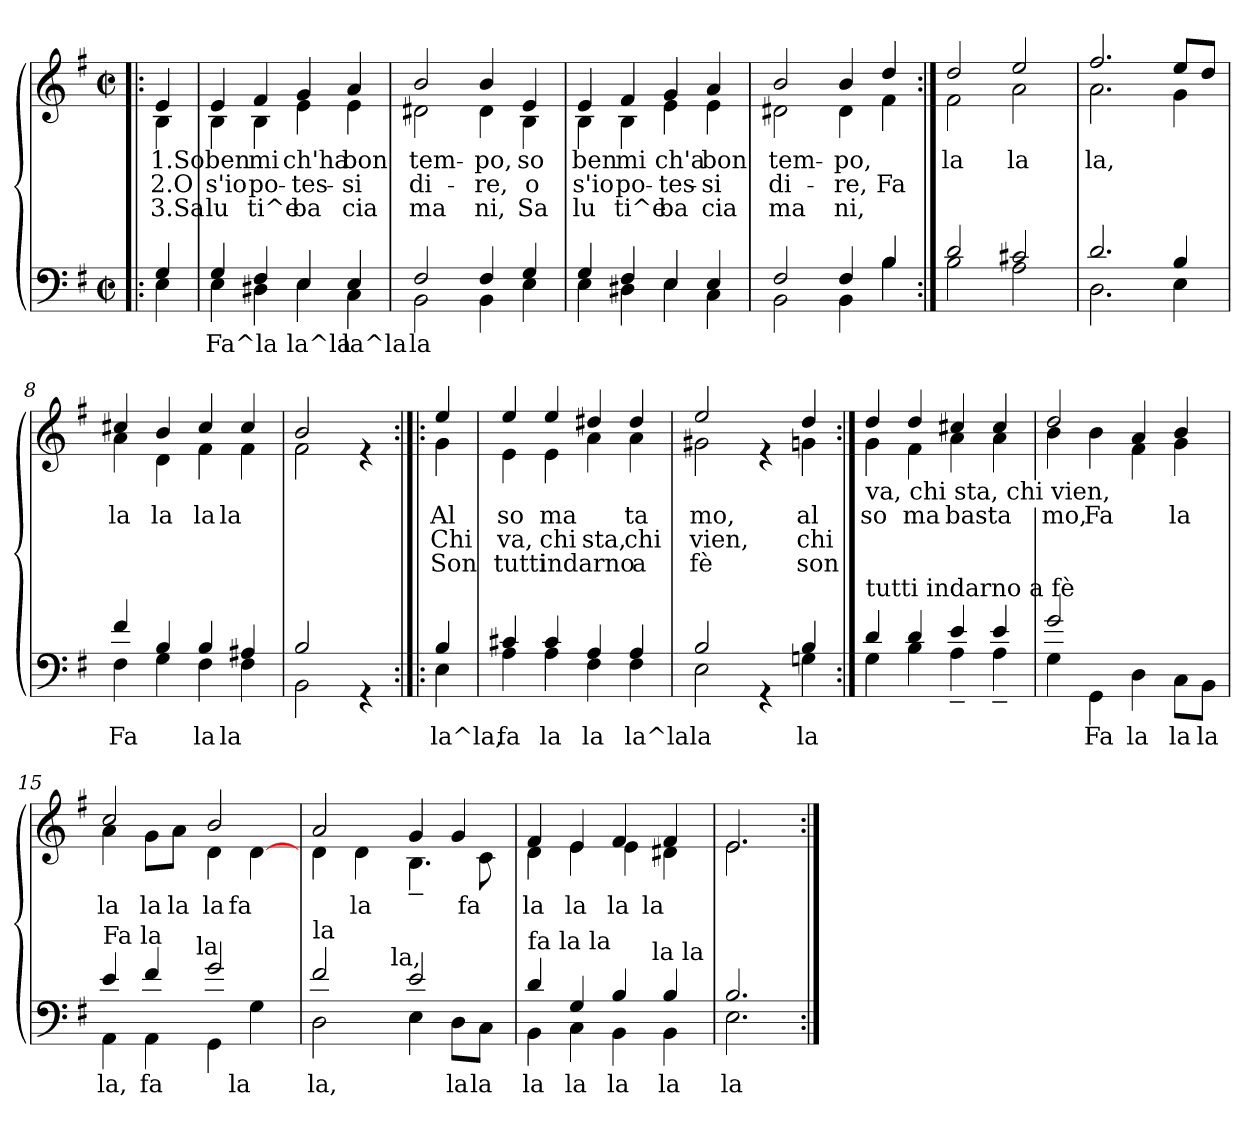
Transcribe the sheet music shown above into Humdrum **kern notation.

**kern	**text	**kern	**text	**text	**text
*part2	*part2	*part1	*part1	*part1	*part1
*staff2	*staff2	*staff1	*staff1	*staff1	*staff1
*clefF4	*	*clefG2	*	*	*
*k[f#]	*	*k[f#]	*	*	*
*G:	*	*G:	*	*	*
*M2/2	*	*M2/2	*	*	*
*met(c|)	*	*met(c|)	*	*	*
=1!|:	=1!|:	=1!|:	=1!|:	=1!|:	=1!|:
*^	*	*^	*	*	*
!	!	!	!	!	!LO:LY:b:rj	!LO:LY:b:rj	!LO:LY:b:rj
4G/	4E\	.	4e/	4B\	1.So	2.O	3.Sa
=2	=2	=2	=2	=2	=2	=2	=2
!	!	!LO:LY:b:rj	!	!	!LO:LY:b:rj	!LO:LY:b:rj	!LO:LY:b:rj
4G/	4E\	Fa^la	4e/	4B\	ben	s'io	lu
!	!	!	!	!	!LO:LY:b:rj	!LO:LY:b:rj	!LO:LY:b:rj
4F#/	4D#X\	.	4f#/	4B\	mi	po-	ti^e
!	!	!LO:LY:b:rj	!	!	!LO:LY:b:rj	!LO:LY:b:rj	!LO:LY:b:rj
4E/	4E\	la^la	4g/	4e\	ch'ha	-tes-	ba
!	!	!LO:LY:b:rj	!	!	!LO:LY:b:rj	!LO:LY:b:rj	!LO:LY:b:rj
4E/	4C\	la^la	4a/	4e\	bon	-si	cia
=3	=3	=3	=3	=3	=3	=3	=3
!	!	!LO:LY:b:rj	!	!	!LO:LY:b:rj	!LO:LY:b:rj	!LO:LY:b:rj
2F#/	2BB\	la	2b/	2d#X\	tem-	di-	ma
!	!	!	!	!	!LO:LY:b:rj	!LO:LY:b:rj	!LO:LY:b:rj
4F#/	4BB\	.	4b/	4d#\	-po,	-re,	ni,
!	!	!	!	!	!LO:LY:b:rj	!LO:LY:b:rj	!LO:LY:b:rj
4G/	4E\	.	4e/	4B\	so	o	Sa
=4	=4	=4	=4	=4	=4	=4	=4
!	!	!	!	!	!LO:LY:b:rj	!LO:LY:b:rj	!LO:LY:b:rj
4G/	4E\	.	4e/	4B\	ben	s'io	lu
!	!	!	!	!	!LO:LY:b:rj	!LO:LY:b:rj	!LO:LY:b:rj
4F#/	4D#X\	.	4f#/	4B\	mi	po-	ti^e
!	!	!	!	!	!LO:LY:b:rj	!LO:LY:b:rj	!LO:LY:b:rj
4E/	4E\	.	4g/	4e\	ch'a	-tes-	ba
!	!	!	!	!	!LO:LY:b:rj	!LO:LY:b:rj	!LO:LY:b:rj
4E/	4C\	.	4e\	4a/	bon	-si	cia
=5	=5	=5	=5	=5	=5	=5	=5
!	!	!	!	!	!LO:LY:b:rj	!LO:LY:b:rj	!LO:LY:b:rj
2F#/	2BB\	.	2b/	2d#X\	tem-	di-	ma
!	!	!	!	!	!LO:LY:b:rj	!LO:LY:b:rj	!LO:LY:b:rj
4F#/	4BB\	.	4b/	4d#\	-po,	-re,	ni,
!	!	!	!	!	!	!LO:LY:b:rj	!
4B/	4B\	.	4dd/	4f#\	.	Fa	.
!!LO:LB:g=z	!!
=6:|!	=6:|!	=6:|!	=6:|!	=6:|!	=6:|!	=6:|!	=6:|!
!	!	!	!	!	!LO:LY:b:rj	!	!
2d/	2B\	.	2dd/	2f#\	la	.	.
!	!	!	!	!	!LO:LY:b:rj	!	!
2c#X/	2A\	.	2ee/	2a\	la	.	.
=7	=7	=7	=7	=7	=7	=7	=7
!	!	!	!	!	!LO:LY:b:rj	!	!
2.d/	2.D\	.	2.ff#/	2.a\	la,	.	.
!	!	!	!	!	!LO:LY:b:rj	!	!
4B/	4E\	.	8ee/L	4g\	.	.	.
.	.	.	8dd/J	.	.	.	.
=8	=8	=8	=8	=8	=8	=8	=8
!	!	!LO:LY:b:rj	!	!	!LO:LY:b:rj	!	!
4f#/	4F#\	Fa	4cc#X/	4a\	la	.	.
!	!	!	!	!	!LO:LY:b:rj	!	!
4G\	4B/	.	4b/	4d\	la	.	.
!	!	!LO:LY:b:rj	!	!	!LO:LY:b:rj	!	!
4B/	4F#\	la	4cc#/	4f#\	la	.	.
!	!	!LO:LY:b:rj	!	!	!LO:LY:b:rj	!	!
4A#X/	4F#\	la	4cc#/	4f#\	la	.	.
=9	=9	=9	=9	=9	=9	=9	=9
2B/	2BB\	.	2b/	2f#\	.	.	.
4rFF	4ryy	.	4rd	4ryy	.	.	.
=10:|!|:	=10:|!|:	=10:|!|:	=10:|!|:	=10:|!|:	=10:|!|:	=10:|!|:	=10:|!|:
!	!	!LO:LY:b:rj	!	!	!LO:LY:b:rj	!LO:LY:b:rj	!LO:LY:b:rj
4B/	4E\	la^la,	4ee/	4g\	Al	Chi	Son
=11	=11	=11	=11	=11	=11	=11	=11
!	!	!LO:LY:b:rj	!	!	!LO:LY:b:rj	!LO:LY:b:rj	!LO:LY:b:rj
4c#X/	4A\	fa	4ee/	4e\	so	va,	tutti
!	!	!LO:LY:b:rj	!	!	!LO:LY:b:rj	!LO:LY:b:rj	!LO:LY:b:rj
4c#/	4A\	la	4ee/	4e\	ma	chi	indarno
!	!	!LO:LY:b:rj	!	!	!	!LO:LY:b:rj	!
4A/	4F#\	la	4dd#X/	4a\	.	sta,	.
!	!	!LO:LY:b:rj	!	!	!LO:LY:b:rj	!LO:LY:b:rj	!LO:LY:b:rj
4A/	4F#\	la^la	4dd#/	4a\	-ta	chi	a
=12	=12	=12	=12	=12	=12	=12	=12
!	!	!LO:LY:b:rj	!	!	!LO:LY:b:rj	!LO:LY:b:rj	!LO:LY:b:rj
2B/	2E\	la	2ee/	2g#X\	mo,	vien,	fè
4rFF	4ryy	.	4rd	4ryy	.	.	.
!	!	!LO:LY:b:rj	!	!	!LO:LY:b:rj	!LO:LY:b:rj	!LO:LY:b:rj
4B/	4Gn\	la	4dd/	4gn\	al	chi	son
!!LO:LB:g=z	!!
=13:|!	=13:|!	=13:|!	=13:|!	=13:|!	=13:|!	=13:|!	=13:|!
!	!	!	!LO:TX:b:t=va, chi sta, chi vien,	!	!	!	!
!LO:TX:a:t=tutti indarno a fè	!	!	!	!	!	!	!
!	!	!	!	!	!LO:LY:b:rj	!	!
4d/	4G\	.	4dd/	4g\	so	.	.
!	!	!	!	!	!LO:LY:b:rj	!	!
4d/	4B\	.	4dd/	4f#\	ma	.	.
!	!	!	!	!	!LO:LY:b:rj	!	!
4e/	4A~<\	.	4cc#X/	4a\	bas	.	.
!	!	!	!	!	!LO:LY:b:rj	!	!
4e/	4A~<\	.	4cc#/	4a\	ta	.	.
=14	=14	=14	=14	=14	=14	=14	=14
!	!	!	!	!	!LO:LY:b:rj	!	!
2g/	4G\	.	2dd/	4b\	mo,	.	.
!	!	!LO:LY:b:rj	!	!	!LO:LY:b:rj	!	!
.	4GG\	Fa	.	4b\	Fa	.	.
!	!	!LO:LY:b:rj	!	!	!LO:LY:b:rj	!	!
2ryy	4D\	la	4f#\	4a/	.	.	.
!	!	!LO:LY:b:rj	!	!	!LO:LY:b:rj	!	!
.	8C\L	la	4b/	4g\	la	.	.
!	!	!LO:LY:b:rj	!	!	!	!	!
.	8BB\J	la	.	.	.	.	.
=15	=15	=15	=15	=15	=15	=15	=15
!LO:TX:a:t=Fa la	!	!	!	!	!	!	!
!	!	!LO:LY:b:rj	!	!	!LO:LY:b:rj	!	!
*	*^	*	*	*	*	*	*
4e/	4AA\	4ryy	la,	2cc/	4a\	la	.	.
!	!	!	!LO:LY:b:rj	!	!	!LO:LY:b:rj	!	!
4f#/	8..ryy	4AA\	fa	.	8g\L	la	.	.
!	!	!	!	!	!	!LO:LY:b:rj	!	!
.	.	.	.	.	8a\J	la	.	.
!	!LO:TX:a:t=la	!	!	!	!	!	!	!
.	2ryy	.	.	.	.	.	.	.
!	!	!	!LO:LY:b:rj	!	!	!LO:LY:b:rj	!	!
4GG\	.	2g/	.	4d\	2b/	la	.	.
!	!	!	!LO:LY:b:rj	!	!	!LO:LY:b:rj	!	!
4G\	.	.	la	[<4d\	.	fa	.	.
.	32ryy	.	.	.	.	.	.	.
=16	=16	=16	=16	=16	=16	=16	=16	=16
!LO:TX:a:t=la	!	!	!	!	!	!	!	!
!	!	!	!LO:LY:b:rj	!	!	!	!	!
4..ryy	2f#/	2D\	la,	2a/	4d\	.	.	.
!	!	!	!	!	!	!LO:LY:b:rj	!	!
.	.	.	.	.	4d\	la	.	.
!LO:TX:a:t=la,	!	!	!	!	!	!	!	!
2ryy	.	.	.	.	.	.	.	.
!	!	!	!LO:LY:b:rj	!	!	!LO:LY:b:rj	!	!
.	4E\	2e/	.	4g/	4.B~<\	.	.	.
!	!	!	!LO:LY:b:rj	!	!	!	!	!
.	8D\L	.	la	4g/	.	.	.	.
!	!	!	!LO:LY:b:rj	!	!	!LO:LY:b:rj	!	!
.	8C\J	.	la	.	8c\	fa	.	.
16ryy	.	.	.	.	.	.	.	.
=17	=17	=17	=17	=17	=17	=17	=17	=17
!LO:TX:a:t=fa la la	!	!	!	!	!	!	!	!
!	!	!	!LO:LY:b:rj	!	!	!LO:LY:b:rj	!	!
4d/	4BB\	2ryy	la	4f#/	4d\	la	.	.
!	!	!	!LO:LY:b:rj	!	!	!LO:LY:b:rj	!	!
4G/	4C\	.	la	4e/	4e\	la	.	.
!	!	!	!LO:LY:b:rj	!	!	!LO:LY:b:rj	!	!
4B/	4BB\	8..ryy	la	4f#/	4e\	la	.	.
!	!	!LO:TX:a:t=la la	!	!	!	!	!	!
.	.	4ryy	.	.	.	.	.	.
!	!	!	!LO:LY:b:rj	!	!	!LO:LY:b:rj	!	!
4B/	4BB\	.	la	4f#/	4d#X\	la	.	.
.	.	32ryy	.	.	.	.	.	.
=18	=18	=18	=18	=18	=18	=18	=18	=18
!	!	!	!LO:LY:b:rj	!	!	!	!	!
*	*v	*v	*	*	*	*	*	*
2.B/	2.E\	la	2.e/	2.e\	.	.	.
*v	*v	*	*	*	*	*	*
*	*	*v	*v	*	*	*
=:|!	=:|!	=:|!	=:|!	=:|!	=:|!
*-	*-	*-	*-	*-	*-
